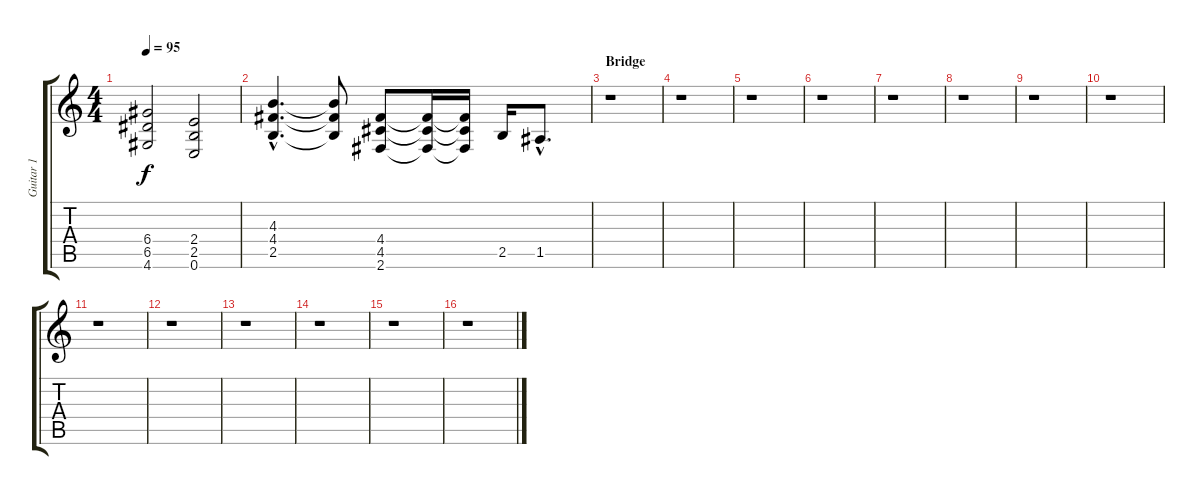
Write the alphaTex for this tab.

\track ("Guitar 1" "Guitar 1") {instrument distortionguitar}
\staff {score tabs}
\tuning (E4 B3 G3 D3 A2 E2) {hide}
\ts (4 4)
\tempo 95
\clef g2
\ks c
(6.4 6.5 4.6).2{dy f} (2.4 2.5 0.6).2 |
(4.3{hac} 4.4{hac} 2.5{hac}).4{d} (4.3{t} 4.4{t} 2.5{t}).8 (4.4 4.5 2.6).8 (4.4{t} 4.5{t} 2.6{t}).16 (4.4{t} 4.5{t} 2.6{t}).16 2.5.16 1.5{hac}.8{d} |
\section ("" "Bridge")
r.1 |
r.1 |
r.1 |
r.1 |
r.1 |
r.1 |
r.1 |
r.1 |
r.1 |
r.1 |
r.1 |
r.1 |
r.1 |
r.1
